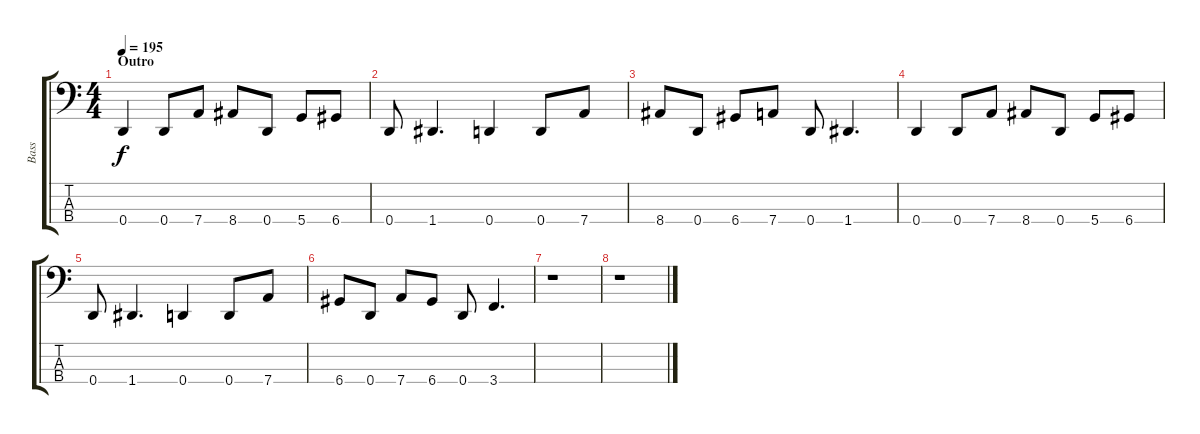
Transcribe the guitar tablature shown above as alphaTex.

\track ("Bass" "Bass") {instrument electricbassfinger}
\staff {score tabs}
\tuning (G2 D2 A1 D1) {hide}
\ts (4 4)
\section ("" "Outro")
\tempo 195
\clef f4
\ks c
0.4.4{dy f} 0.4.8 7.4.8 8.4.8 0.4.8 5.4.8 6.4.8 |
0.4.8 1.4.4{d} 0.4.4 0.4.8 7.4.8 |
8.4.8 0.4.8 6.4.8 7.4.8 0.4.8 1.4.4{d} |
0.4.4 0.4.8 7.4.8 8.4.8 0.4.8 5.4.8 6.4.8 |
0.4.8 1.4.4{d} 0.4.4 0.4.8 7.4.8 |
6.4.8 0.4.8 7.4.8 6.4.8 0.4.8 3.4.4{d} |
r.1 |
r.1
